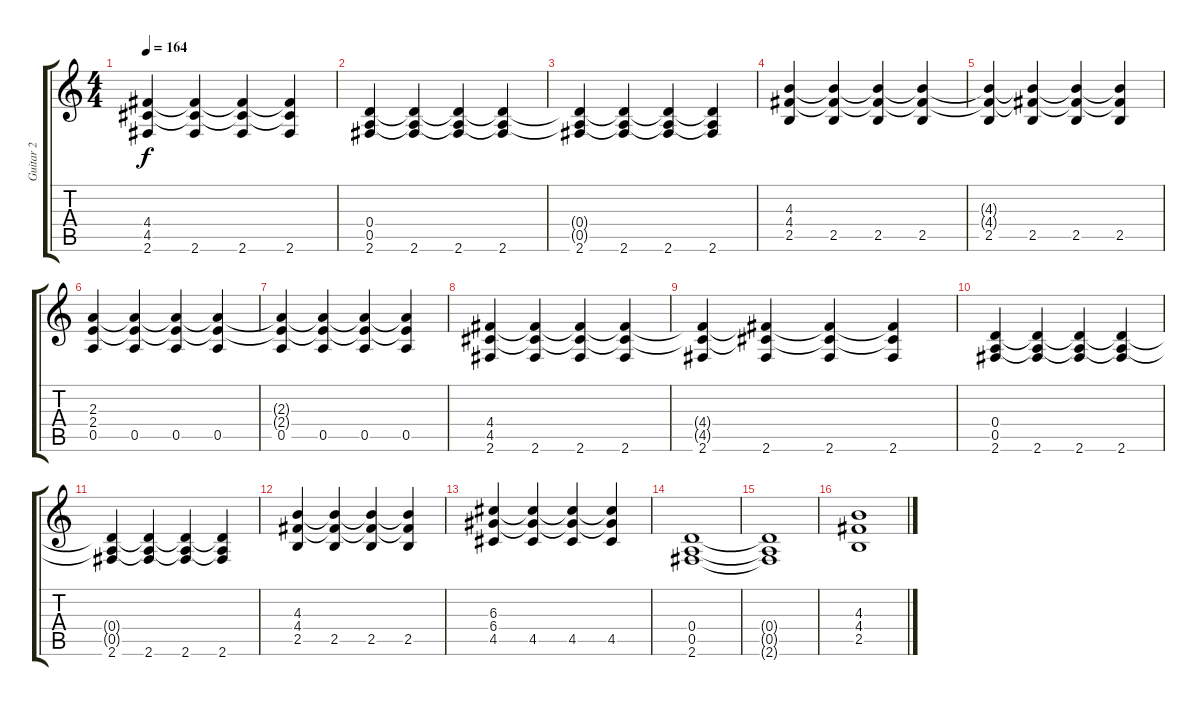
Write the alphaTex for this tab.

\track ("Guitar 2" "Guitar 2") {instrument distortionguitar}
\staff {score tabs}
\tuning (E4 B3 G3 D3 A2 E2) {hide}
\ts (4 4)
\tempo 164
\clef g2
\ks c
(4.4{t} 4.5{t} 2.6).4{dy f} (4.4{t} 4.5{t} 2.6).4 (4.4{t} 4.5{t} 2.6).4 (4.4{t} 4.5{t} 2.6).4 |
(0.4 0.5 2.6).4 (0.4{t} 0.5{t} 2.6).4 (0.4{t} 0.5{t} 2.6).4 (0.4{t} 0.5{t} 2.6).4 |
(0.4{t} 0.5{t} 2.6).4 (0.4{t} 0.5{t} 2.6).4 (0.4{t} 0.5{t} 2.6).4 (0.4{t} 0.5{t} 2.6).4 |
(4.3 4.4 2.5).4 (4.3{t} 4.4{t} 2.5).4 (4.3{t} 4.4{t} 2.5).4 (4.3{t} 4.4{t} 2.5).4 |
(4.3{t} 4.4{t} 2.5).4 (4.3{t} 4.4{t} 2.5).4 (4.3{t} 4.4{t} 2.5).4 (4.3{t} 4.4{t} 2.5).4 |
(2.3 2.4 0.5).4 (2.3{t} 2.4{t} 0.5).4 (2.3{t} 2.4{t} 0.5).4 (2.3{t} 2.4{t} 0.5).4 |
(2.3{t} 2.4{t} 0.5).4 (2.3{t} 2.4{t} 0.5).4 (2.3{t} 2.4{t} 0.5).4 (2.3{t} 2.4{t} 0.5).4 |
(4.4 4.5 2.6).4 (4.4{t} 4.5{t} 2.6).4 (4.4{t} 4.5{t} 2.6).4 (4.4{t} 4.5{t} 2.6).4 |
(4.4{t} 4.5{t} 2.6).4 (4.4{t} 4.5{t} 2.6).4 (4.4{t} 4.5{t} 2.6).4 (4.4{t} 4.5{t} 2.6).4 |
(0.4 0.5 2.6).4 (0.4{t} 0.5{t} 2.6).4 (0.4{t} 0.5{t} 2.6).4 (0.4{t} 0.5{t} 2.6).4 |
(0.4{t} 0.5{t} 2.6).4 (0.4{t} 0.5{t} 2.6).4 (0.4{t} 0.5{t} 2.6).4 (0.4{t} 0.5{t} 2.6).4 |
(4.3 4.4 2.5).4 (4.3{t} 4.4{t} 2.5).4 (4.3{t} 4.4{t} 2.5).4 (4.3{t} 4.4{t} 2.5).4 |
(6.3 6.4 4.5).4 (6.3{t} 6.4{t} 4.5).4 (6.3{t} 6.4{t} 4.5).4 (6.3{t} 6.4{t} 4.5).4 |
(0.4 0.5 2.6).1 |
(0.4{t} 0.5{t} 2.6{t}).1 |
(4.3 4.4 2.5).1
